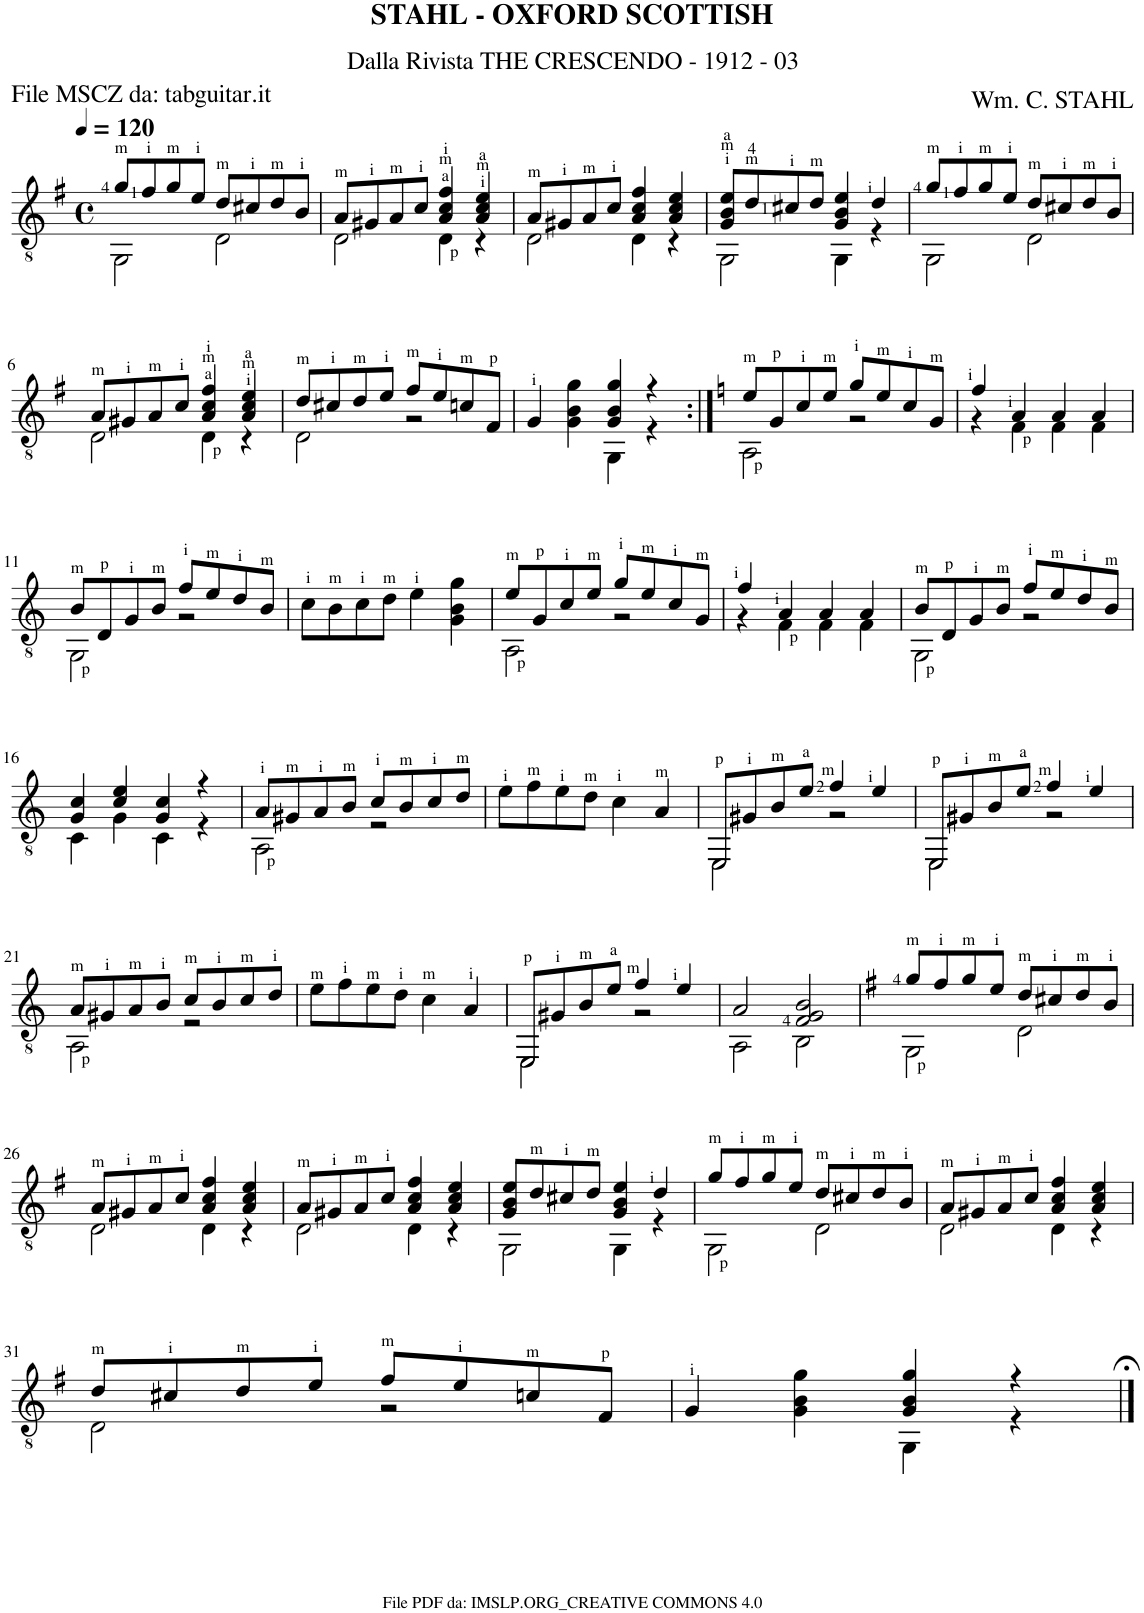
**kern
*part1
*staff1
*I"Guitar
*I'Guit.
*clefGv2
*k[f#]
*M4/4
*met(c)
*MM120
=1
*^
8g/L	2GG\
8f#/	.
8g/	.
8e/J	.
8d/L	2D\
8c#X/	.
8d/	.
8B/J	.
=2	=2
8A/L	2D\
8G#X/	.
8A/	.
8c/J	.
4A/ 4c/ 4f#/	4D\
4A/ 4c/ 4e/	4r
=3	=3
8A/L	2D\
8G#X/	.
8A/	.
8c/J	.
4A/ 4c/ 4f#/	4D\
4A/ 4c/ 4e/	4r
=4	=4
8G/ 8B/ 8e/L	2GG\
8d/	.
8c#X/	.
8d/J	.
4G/ 4B/ 4e/	4GG\
4d/	4r
=5	=5
8g/L	2GG\
8f#/	.
8g/	.
8e/J	.
8d/L	2D\
8c#X/	.
8d/	.
8B/J	.
!!LO:LB:g=z	!!
=6	=6
8A/L	2D\
8G#X/	.
8A/	.
8c/J	.
4A/ 4c/ 4f#/	4D\
4A/ 4c/ 4e/	4r
=7	=7
8d/L	2D\
8c#X/	.
8d/	.
8e/J	.
8f#/L	2r
8e/	.
8cn/	.
8F#/J	.
=8	=8
4G/	2ryy
4G\ 4B\ 4g\	.
4G/ 4B/ 4g/	4GG\
4r	4r
=9:|!	=9:|!
*k[]	*
8e/L	2AA\
8G/	.
8c/	.
8e/J	.
8g/L	2r
8e/	.
8c/	.
8G/J	.
=10	=10
4f/	4r
4A/	4F\
4A/	4F\
4A/	4F\
!!LO:LB:g=z	!!
=11	=11
8B/L	2GG\
8D/	.
8G/	.
8B/J	.
8f/L	2r
8e/	.
8d/	.
8B/J	.
*v	*v
=12
8c\L
8B\
8c\
8d\J
4e\
4G\ 4B\ 4g\
=13
*^
8e/L	2AA\
8G/	.
8c/	.
8e/J	.
8g/L	2r
8e/	.
8c/	.
8G/J	.
=14	=14
4f/	4r
4A/	4F\
4A/	4F\
4A/	4F\
=15	=15
8B/L	2GG\
8D/	.
8G/	.
8B/J	.
8f/L	2r
8e/	.
8d/	.
8B/J	.
!!LO:LB:g=z	!!
=16	=16
4G/ 4c/	4C\
4c/ 4e/	4G\
4G/ 4c/	4C\
4r	4r
=17	=17
8A/L	2AA\
8G#X/	.
8A/	.
8B/J	.
8c/L	2r
8B/	.
8c/	.
8d/J	.
*v	*v
=18
8e\L
8f\
8e\
8d\J
4c\
4A/
=19
!LO:N:head=open
*^
8EE/L	2EE\
8G#X/	.
8B/	.
8e/J	.
4f/	2r
4e/	.
=20	=20
!LO:N:head=open	!
8EE/L	2EE\
8G#X/	.
8B/	.
8e/J	.
4f/	2r
4e/	.
!!LO:LB:g=z	!!
=21	=21
8A/L	2AA\
8G#X/	.
8A/	.
8B/J	.
8c/L	2r
8B/	.
8c/	.
8d/J	.
*v	*v
=22
8e\L
8f\
8e\
8d\J
4c\
4A/
=23
!LO:N:head=open
*^
8EE/L	2EE\
8G#X/	.
8B/	.
8e/J	.
4f/	2r
4e/	.
=24	=24
2A/	2AA\
2F/ 2G/ 2B/	2BB\
=25	=25
*k[f#]	*
8g/L	2GG\
8f#/	.
8g/	.
8e/J	.
8d/L	2D\
8c#X/	.
8d/	.
8B/J	.
!!LO:LB:g=z	!!
=26	=26
8A/L	2D\
8G#X/	.
8A/	.
8c/J	.
4A/ 4c/ 4f#/	4D\
4A/ 4c/ 4e/	4r
=27	=27
8A/L	2D\
8G#X/	.
8A/	.
8c/J	.
4A/ 4c/ 4f#/	4D\
4A/ 4c/ 4e/	4r
=28	=28
8G/ 8B/ 8e/L	2GG\
8d/	.
8c#X/	.
8d/J	.
4G/ 4B/ 4e/	4GG\
4d/	4r
=29	=29
8g/L	2GG\
8f#/	.
8g/	.
8e/J	.
8d/L	2D\
8c#X/	.
8d/	.
8B/J	.
=30	=30
8A/L	2D\
8G#X/	.
8A/	.
8c/J	.
4A/ 4c/ 4f#/	4D\
4A/ 4c/ 4e/	4r
!!LO:LB:g=z	!!
=31	=31
8d/L	2D\
8c#X/	.
8d/	.
8e/J	.
8f#/L	2r
8e/	.
8cn/	.
8F#/J	.
=32	=32
4G/	2ryy
4G\ 4B\ 4g\	.
4G/ 4B/ 4g/	4GG\
4r	4r
*v	*v
==
*-
